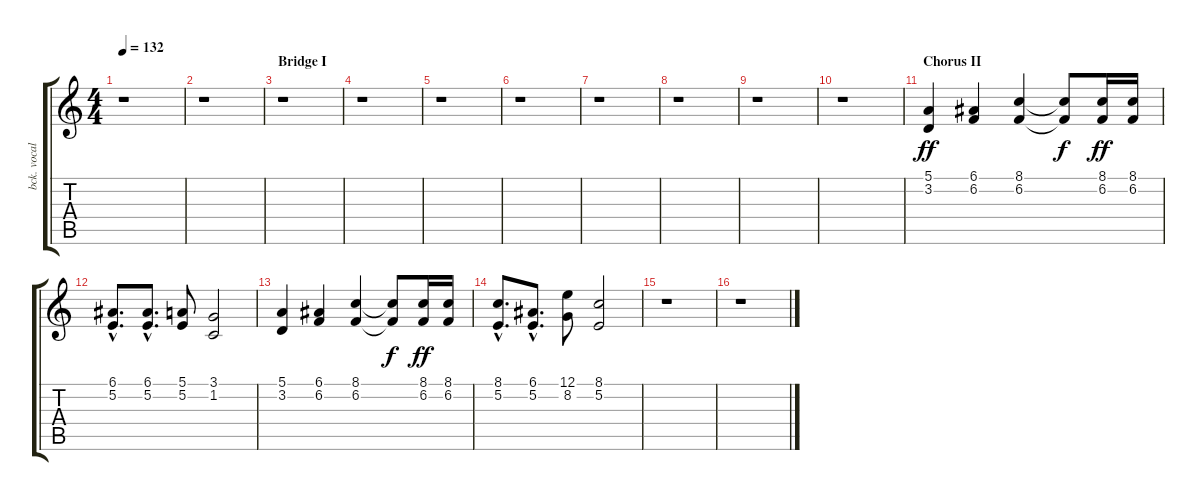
\track ("bck. vocal" "bck. vocal") {instrument voiceoohs}
\staff {score tabs}
\tuning (E4 B3 G3 D3 A2 E2) {hide}
\ts (4 4)
\tempo 132
\clef g2
\ks c
r.1{dy ff} |
r.1 |
\section ("" "Bridge I")
r.1 |
r.1 |
r.1 |
r.1 |
r.1 |
r.1 |
r.1 |
r.1 |
\section ("" "Chorus II")
(5.1 3.2).4 (6.1 6.2).4 (8.1 6.2).4 (8.1{t} 6.2{t}).8{dy f} (8.1 6.2).16{dy ff} (8.1 6.2).16 |
(6.1{hac} 5.2{hac}).8{d} (6.1{hac} 5.2{hac}).8{d} (5.1 5.2).8 (3.1 1.2).2 |
(5.1 3.2).4 (6.1 6.2).4 (8.1 6.2).4 (8.1{t} 6.2{t}).8{dy f} (8.1 6.2).16{dy ff} (8.1 6.2).16 |
(8.1{hac} 5.2{hac}).8{d} (6.1{hac} 5.2{hac}).8{d} (12.1 8.2).8 (8.1 5.2).2 |
r.1 |
r.1
